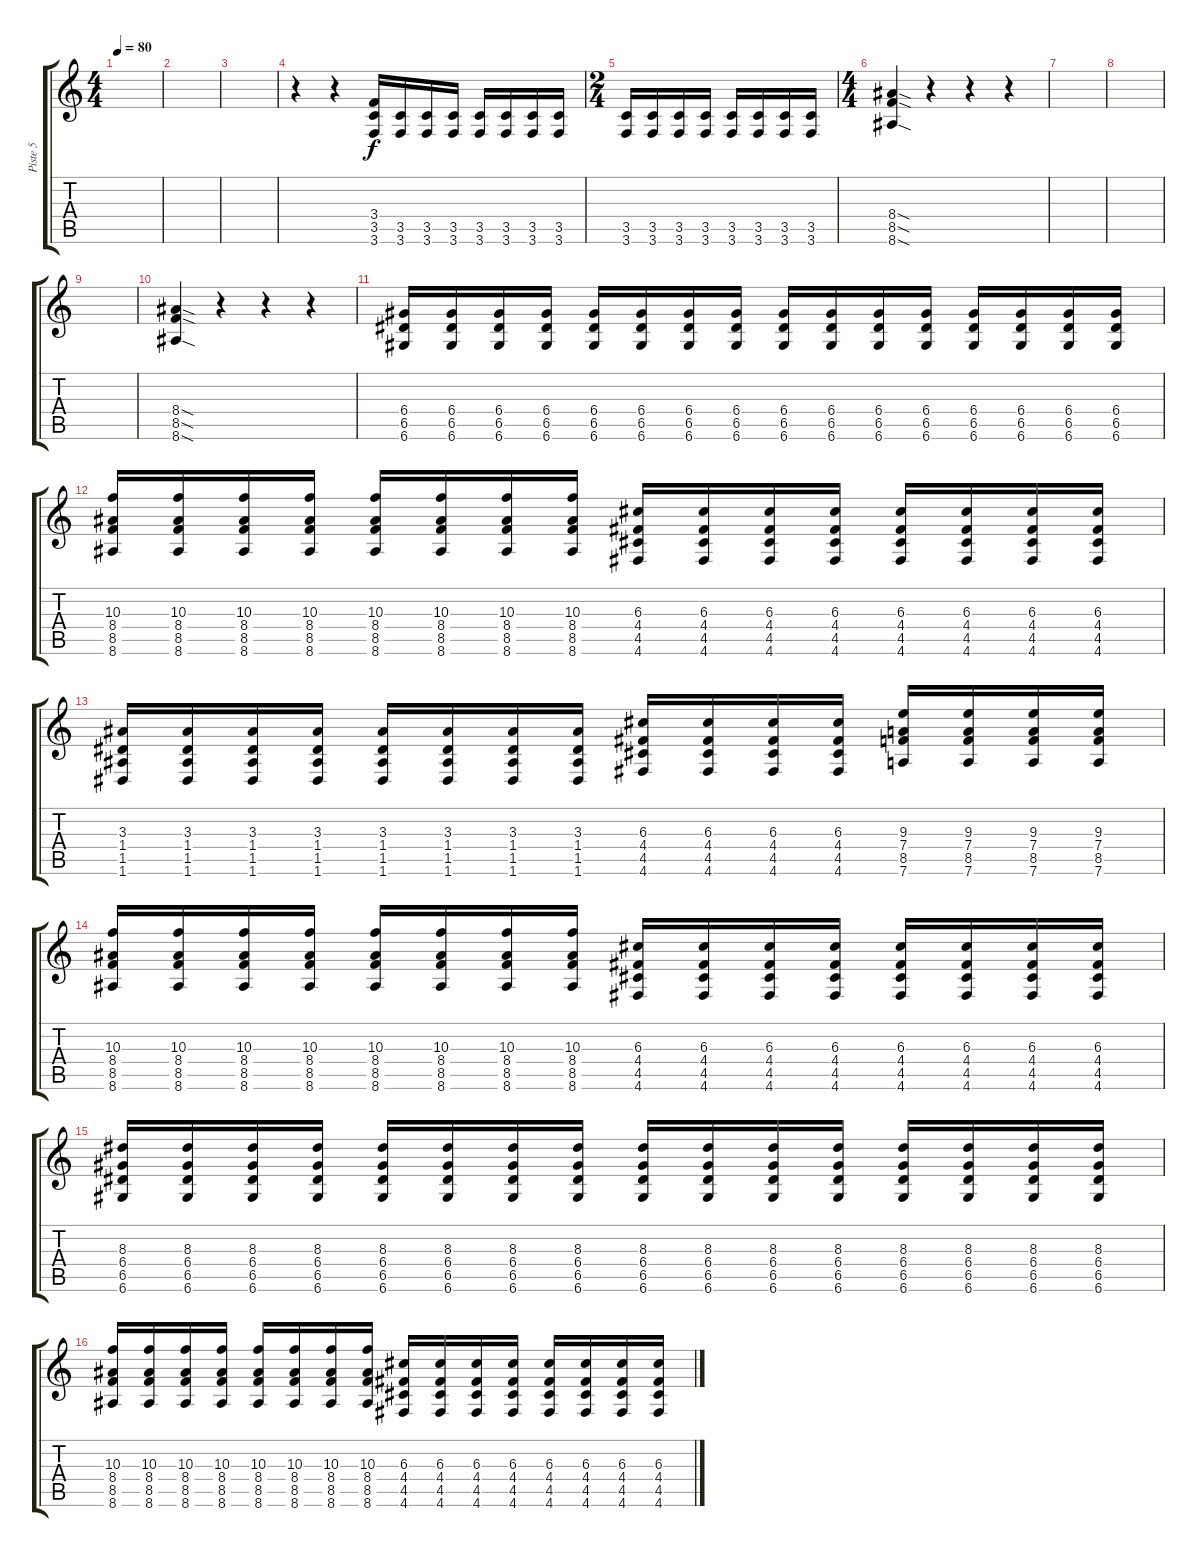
\track ("Piste 5" "Piste 5") {instrument overdrivenguitar}
\staff {score tabs}
\tuning (E4 B3 G3 D3 A2 D2) {hide}
\ts (4 4)
\tempo 80
\clef g2
\ks c
|
|
|
r.4 r.4 (3.4 3.5 3.6).16 (3.5 3.6).16 (3.5 3.6).16 (3.5 3.6).16 (3.5 3.6).16 (3.5 3.6).16 (3.5 3.6).16 (3.5 3.6).16 |
\ts (2 4)
(3.5 3.6).16 (3.5 3.6).16 (3.5 3.6).16 (3.5 3.6).16 (3.5 3.6).16 (3.5 3.6).16 (3.5 3.6).16 (3.5 3.6).16 |
\ts (4 4)
(8.4{sod} 8.5{sod} 8.6{sod}).4 r.4 r.4 r.4 |
|
|
|
(8.4{sod} 8.5{sod} 8.6{sod}).4 r.4 r.4 r.4 |
(6.4 6.5 6.6).16 (6.4 6.5 6.6).16 (6.4 6.5 6.6).16 (6.4 6.5 6.6).16 (6.4 6.5 6.6).16 (6.4 6.5 6.6).16 (6.4 6.5 6.6).16 (6.4 6.5 6.6).16 (6.4 6.5 6.6).16 (6.4 6.5 6.6).16 (6.4 6.5 6.6).16 (6.4 6.5 6.6).16 (6.4 6.5 6.6).16 (6.4 6.5 6.6).16 (6.4 6.5 6.6).16 (6.4 6.5 6.6).16 |
(10.3 8.4 8.5 8.6).16 (10.3 8.4 8.5 8.6).16 (10.3 8.4 8.5 8.6).16 (10.3 8.4 8.5 8.6).16 (10.3 8.4 8.5 8.6).16 (10.3 8.4 8.5 8.6).16 (10.3 8.4 8.5 8.6).16 (10.3 8.4 8.5 8.6).16 (6.3 4.4 4.5 4.6).16 (6.3 4.4 4.5 4.6).16 (6.3 4.4 4.5 4.6).16 (6.3 4.4 4.5 4.6).16 (6.3 4.4 4.5 4.6).16 (6.3 4.4 4.5 4.6).16 (6.3 4.4 4.5 4.6).16 (6.3 4.4 4.5 4.6).16 |
(3.3 1.4 1.5 1.6).16 (3.3 1.4 1.5 1.6).16 (3.3 1.4 1.5 1.6).16 (3.3 1.4 1.5 1.6).16 (3.3 1.4 1.5 1.6).16 (3.3 1.4 1.5 1.6).16 (3.3 1.4 1.5 1.6).16 (3.3 1.4 1.5 1.6).16 (6.3 4.4 4.5 4.6).16 (6.3 4.4 4.5 4.6).16 (6.3 4.4 4.5 4.6).16 (6.3 4.4 4.5 4.6).16 (9.3 7.4 8.5 7.6).16 (9.3 7.4 8.5 7.6).16 (9.3 7.4 8.5 7.6).16 (9.3 7.4 8.5 7.6).16 |
(10.3 8.4 8.5 8.6).16 (10.3 8.4 8.5 8.6).16 (10.3 8.4 8.5 8.6).16 (10.3 8.4 8.5 8.6).16 (10.3 8.4 8.5 8.6).16 (10.3 8.4 8.5 8.6).16 (10.3 8.4 8.5 8.6).16 (10.3 8.4 8.5 8.6).16 (6.3 4.4 4.5 4.6).16 (6.3 4.4 4.5 4.6).16 (6.3 4.4 4.5 4.6).16 (6.3 4.4 4.5 4.6).16 (6.3 4.4 4.5 4.6).16 (6.3 4.4 4.5 4.6).16 (6.3 4.4 4.5 4.6).16 (6.3 4.4 4.5 4.6).16 |
(8.3 6.4 6.5 6.6).16 (8.3 6.4 6.5 6.6).16 (8.3 6.4 6.5 6.6).16 (8.3 6.4 6.5 6.6).16 (8.3 6.4 6.5 6.6).16 (8.3 6.4 6.5 6.6).16 (8.3 6.4 6.5 6.6).16 (8.3 6.4 6.5 6.6).16 (8.3 6.4 6.5 6.6).16 (8.3 6.4 6.5 6.6).16 (8.3 6.4 6.5 6.6).16 (8.3 6.4 6.5 6.6).16 (8.3 6.4 6.5 6.6).16 (8.3 6.4 6.5 6.6).16 (8.3 6.4 6.5 6.6).16 (8.3 6.4 6.5 6.6).16 |
(10.3 8.4 8.5 8.6).16 (10.3 8.4 8.5 8.6).16 (10.3 8.4 8.5 8.6).16 (10.3 8.4 8.5 8.6).16 (10.3 8.4 8.5 8.6).16 (10.3 8.4 8.5 8.6).16 (10.3 8.4 8.5 8.6).16 (10.3 8.4 8.5 8.6).16 (6.3 4.4 4.5 4.6).16 (6.3 4.4 4.5 4.6).16 (6.3 4.4 4.5 4.6).16 (6.3 4.4 4.5 4.6).16 (6.3 4.4 4.5 4.6).16 (6.3 4.4 4.5 4.6).16 (6.3 4.4 4.5 4.6).16 (6.3 4.4 4.5 4.6).16
